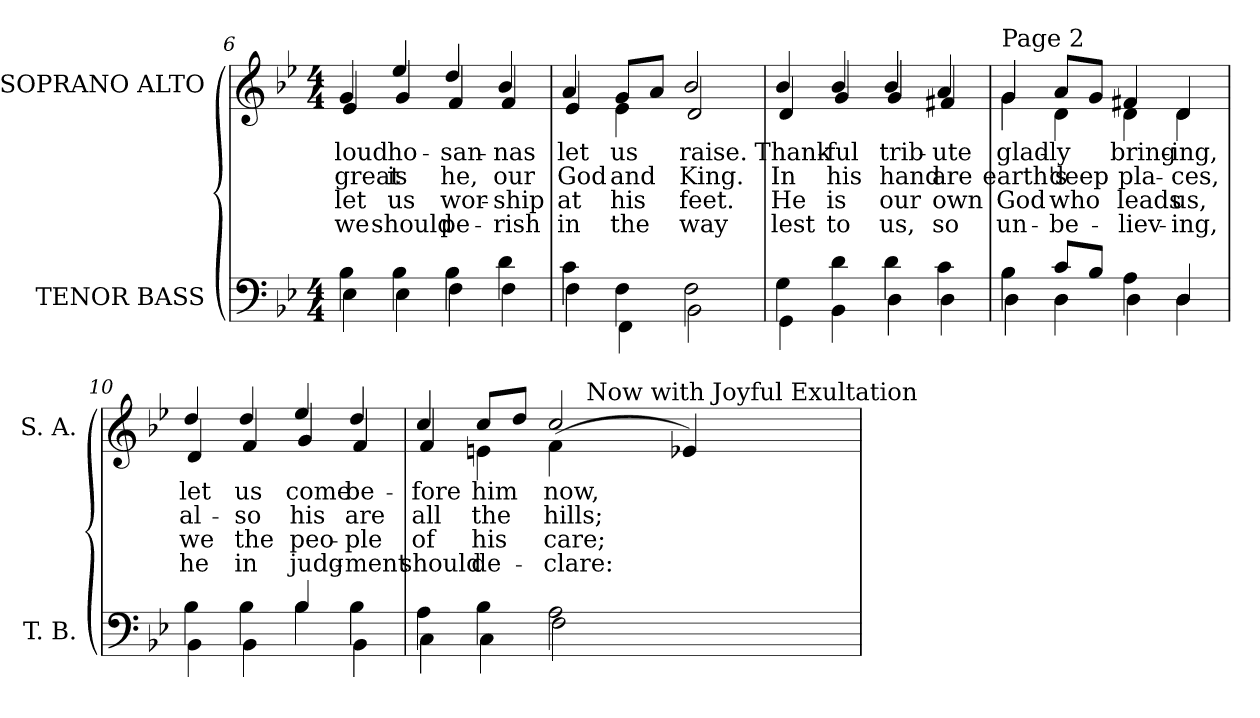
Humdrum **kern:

**kern	**kern	**text	**text	**text	**text
*part2	*part1	*part1	*part1	*part1	*part1
*staff2	*staff1	*staff1	*staff1	*staff1	*staff1
*I"TENOR BASS	*I"SOPRANO ALTO	*	*	*	*
*I'T. B.	*I'S. A.	*	*	*	*
!!LO:LB:g=z
*clefF4	*clefG2	*	*	*	*
*k[b-e-]	*k[b-e-]	*	*	*	*
*B-:	*B-:	*	*	*	*
*M4/4	*M4/4	*	*	*	*
=6	=6	=6	=6	=6	=6
*^	*	*	*	*	*
!	!	!	!LO:LY:b:color=#000000	!LO:LY:b:color=#000000	!LO:LY:b:color=#000000	!LO:LY:b:color=#000000
*	*	*^	*	*	*	*
4B-i\	4E-i\	4gi/	4e-i/	loud	great	let	we
!	!	!	!	!LO:LY:b:color=#000000	!LO:LY:b:color=#000000	!LO:LY:b:color=#000000	!LO:LY:b:color=#000000
4B-i\	4E-i\	4ee-i/	4gi/	ho-	is	us	should
!	!	!	!	!LO:LY:b:color=#000000	!LO:LY:b:color=#000000	!LO:LY:b:color=#000000	!LO:LY:b:color=#000000
4B-i\	4Fi\	4ddi/	4fi/	-san-	he,	wor-	pe-
!	!	!	!	!LO:LY:b:color=#000000	!LO:LY:b:color=#000000	!LO:LY:b:color=#000000	!LO:LY:b:color=#000000
4di\	4Fi\	4b-i/	4fi/	-nas	our	-ship	-rish
=7	=7	=7	=7	=7	=7	=7	=7
!	!	!	!	!LO:LY:b:color=#000000	!LO:LY:b:color=#000000	!LO:LY:b:color=#000000	!LO:LY:b:color=#000000
4ci\	4Fi\	4ai/	4e-i/	let	God	at	in
!	!	!	!	!LO:LY:b:color=#000000	!LO:LY:b:color=#000000	!LO:LY:b:color=#000000	!LO:LY:b:color=#000000
4Fi\	4FFi\	8gi/L	4e-i\	us	and	his	the
.	.	8ai/J	.	.	.	.	.
!	!	!	!	!LO:LY:b:color=#000000	!LO:LY:b:color=#000000	!LO:LY:b:color=#000000	!LO:LY:b:color=#000000
2Fi\	2BB-i\	2b-i/	2di/	raise.	King.	feet.	way
=8	=8	=8	=8	=8	=8	=8	=8
!	!	!	!	!LO:LY:b:color=#000000	!LO:LY:b:color=#000000	!LO:LY:b:color=#000000	!LO:LY:b:color=#000000
4Gi\	4GGi\	4b-i/	4di/	Thank-	In	He	lest
!	!	!	!	!LO:LY:b:color=#000000	!LO:LY:b:color=#000000	!LO:LY:b:color=#000000	!LO:LY:b:color=#000000
4di\	4BB-i\	4b-i/	4gi/	-ful	his	is	to
!	!	!	!	!LO:LY:b:color=#000000	!LO:LY:b:color=#000000	!LO:LY:b:color=#000000	!LO:LY:b:color=#000000
4di\	4Di\	4b-i/	4gi/	trib-	hand	our	us,
!	!	!	!	!LO:LY:b:color=#000000	!LO:LY:b:color=#000000	!LO:LY:b:color=#000000	!LO:LY:b:color=#000000
4ci\	4Di\	4ai/	4f#Xi/	-ute	are	own	so
!!LO:PB:g=z	!!
=9	=9	=9	=9	=9	=9	=9	=9
!	!	!LO:TX:a:t=Page 2	!	!	!	!	!
!	!	!	!	!LO:LY:b:color=#000000	!LO:LY:b:color=#000000	!LO:LY:b:color=#000000	!LO:LY:b:color=#000000
4B-i\	4Di\	4gi/	4gi\	glad-	earth's	God	un-
!	!	!	!	!LO:LY:b:color=#000000	!LO:LY:b:color=#000000	!LO:LY:b:color=#000000	!LO:LY:b:color=#000000
8ci/L	4Di\	8ai/L	4di\	-ly	deep	who	-be-
8B-i/J	.	8gi/J	.	.	.	.	.
!	!	!	!	!LO:LY:b:color=#000000	!LO:LY:b:color=#000000	!LO:LY:b:color=#000000	!LO:LY:b:color=#000000
4Ai\	4Di\	4f#Xi/	4di\	bring-	pla-	leads	-liev-
!	!	!	!	!LO:LY:b:color=#000000	!LO:LY:b:color=#000000	!LO:LY:b:color=#000000	!LO:LY:b:color=#000000
4Di/	4Di\	4di/	4di\	-ing,	-ces,	us,	-ing,
=10	=10	=10	=10	=10	=10	=10	=10
!	!	!	!	!LO:LY:b:color=#000000	!LO:LY:b:color=#000000	!LO:LY:b:color=#000000	!LO:LY:b:color=#000000
4B-i\	4BB-i\	4ddi/	4di/	let	al-	we	he
!	!	!	!	!LO:LY:b:color=#000000	!LO:LY:b:color=#000000	!LO:LY:b:color=#000000	!LO:LY:b:color=#000000
4B-i\	4BB-i\	4ddi/	4fi/	us	-so	the	in
!	!	!	!	!LO:LY:b:color=#000000	!LO:LY:b:color=#000000	!LO:LY:b:color=#000000	!LO:LY:b:color=#000000
4B-i/	4B-i\	4ee-i/	4gi/	come	his	peo-	judg-
!	!	!	!	!LO:LY:b:color=#000000	!LO:LY:b:color=#000000	!LO:LY:b:color=#000000	!LO:LY:b:color=#000000
4B-i\	4BB-i\	4ddi/	4fi/	be-	are	-ple	-ment
*	*	*v	*v	*	*	*	*
=11	=11	=11	=11	=11	=11	=11
*	*	*^	*	*	*	*
!	!	!	!	!LO:LY:b:color=#000000	!LO:LY:b:color=#000000	!LO:LY:b:color=#000000	!LO:LY:b:color=#000000
*	*	*	*^	*	*	*	*
4Ai\	4Ci\	4cci/	4fi/	2ryy	-fore	all	of	should
!	!	!	!	!	!LO:LY:b:color=#000000	!LO:LY:b:color=#000000	!LO:LY:b:color=#000000	!LO:LY:b:color=#000000
4B-i\	4Ci\	8cci/L	4eni\	.	him	the	his	de-
.	.	8ddi/J	.	.	.	.	.	.
!	!	!	!	!	!LO:LY:b:color=#000000	!LO:LY:b:color=#000000	!LO:LY:b:color=#000000	!LO:LY:b:color=#000000
2Ai\	2Fi\	2cci/	(4fi\	32ryy	now,	hills;	care;	-clare:
.	.	.	.	64ryy	.	.	.	.
.	.	.	.	128ryy	.	.	.	.
.	.	.	.	256ryy	.	.	.	.
.	.	.	.	1024ryy	.	.	.	.
!	!	!	!	!LO:TX:a:t=Now with Joyful Exultation	!	!	!	!
.	.	.	.	4ryy	.	.	.	.
.	.	.	4e-Xi/)	.	.	.	.	.
.	.	.	.	8ryy	.	.	.	.
.	.	.	.	16ryy	.	.	.	.
.	.	.	.	512.ryy	.	.	.	.
*v	*v	*	*	*	*	*	*	*
*	*v	*v	*v	*	*	*	*
=	=	=	=	=	=
*-	*-	*-	*-	*-	*-
